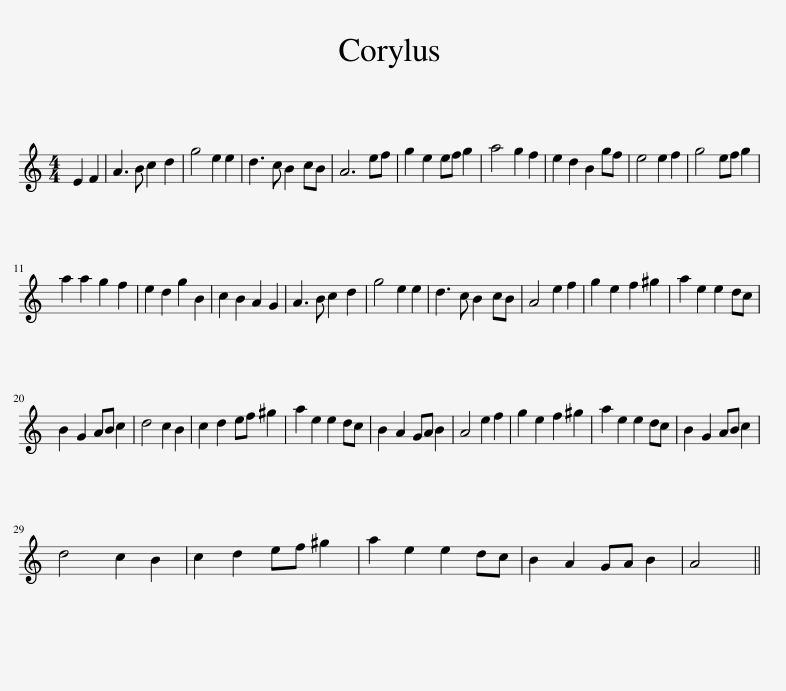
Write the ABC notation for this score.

X:1
L:1/8
M:4/4
I:linebreak $
K:C
V:1 treble
V:1
 E2 F2 | A3 B c2 d2 | g4 e2 e2 | d3 c B2 cB | A6 ef | %5
 g2 e2 ef g2 | a4 g2 f2 | e2 d2 B2 gf | e4 e2 f2 | g4 ef g2 |$ %10
 a2 a2 g2 f2 | e2 d2 g2 B2 | c2 B2 A2 G2 | A3 B c2 d2 | g4 e2 e2 | %15
 d3 c B2 cB | A4 e2 f2 | g2 e2 f2 ^g2 | a2 e2 e2 dc |$ B2 G2 AB c2 | %20
 d4 c2 B2 | c2 d2 ef ^g2 | a2 e2 e2 dc | B2 A2 GA B2 | A4 e2 f2 | %25
 g2 e2 f2 ^g2 | a2 e2 e2 dc | B2 G2 AB c2 |$ d4 c2 B2 | c2 d2 ef ^g2 | %30
 a2 e2 e2 dc | B2 A2 GA B2 | A4 || %33
